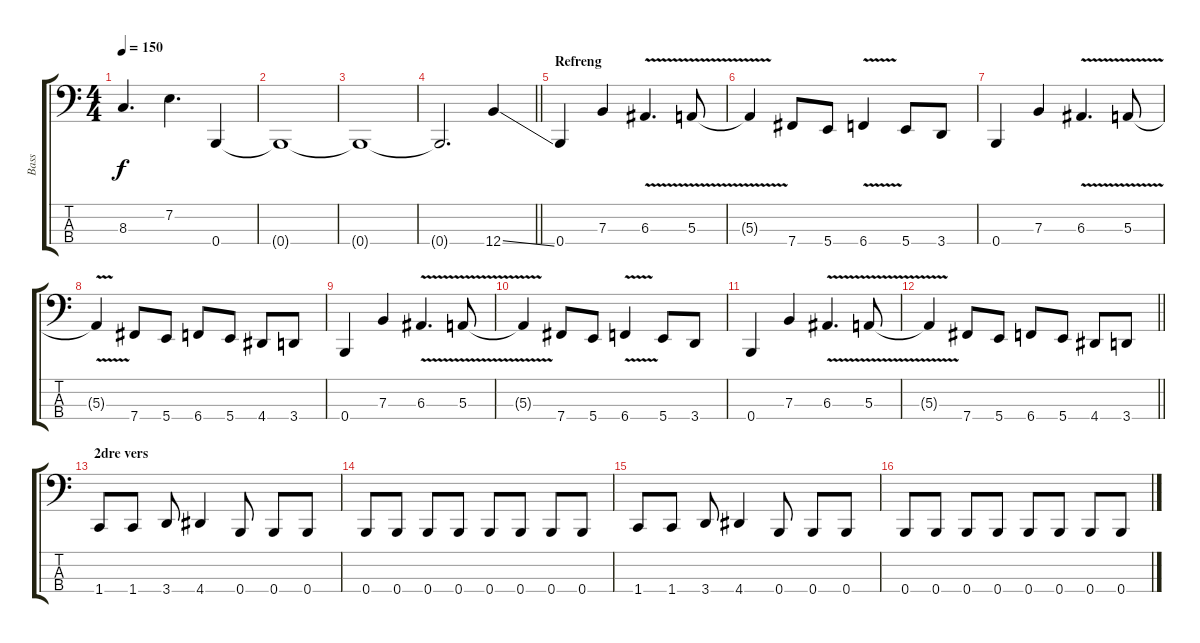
\track ("Bass" "Bass") {instrument electricbassfinger}
\staff {score tabs}
\tuning (D2 A1 E1 B0) {hide}
\ts (4 4)
\tempo 150
\clef f4
\ks c
8.3.4{d dy f} 7.2.4{d} 0.4.4 |
0.4{t}.1 |
0.4{t}.1 |
\barLineRight lightlight
0.4{t}.2{d} 12.4{ss}.4 |
\section ("" "Refreng")
0.4.4 7.3.4 6.3{v}.4{d} 5.3{v}.8 |
5.3{t}.4 7.4.8 5.4.8 6.4{v}.4 5.4.8 3.4.8 |
0.4.4 7.3.4 6.3{v}.4{d} 5.3{v}.8 |
5.3{t}.4 7.4.8 5.4.8 6.4.8 5.4.8 4.4.8 3.4.8 |
0.4.4 7.3.4 6.3{v}.4{d} 5.3{v}.8 |
5.3{t}.4 7.4.8 5.4.8 6.4{v}.4 5.4.8 3.4.8 |
0.4.4 7.3.4 6.3{v}.4{d} 5.3{v}.8 |
\barLineRight lightlight
5.3{t}.4 7.4.8 5.4.8 6.4.8 5.4.8 4.4.8 3.4.8 |
\section ("" "2dre vers")
1.4.8 1.4.8 3.4.8 4.4.4 0.4.8 0.4.8 0.4.8 |
0.4.8 0.4.8 0.4.8 0.4.8 0.4.8 0.4.8 0.4.8 0.4.8 |
1.4.8 1.4.8 3.4.8 4.4.4 0.4.8 0.4.8 0.4.8 |
0.4.8 0.4.8 0.4.8 0.4.8 0.4.8 0.4.8 0.4.8 0.4.8
